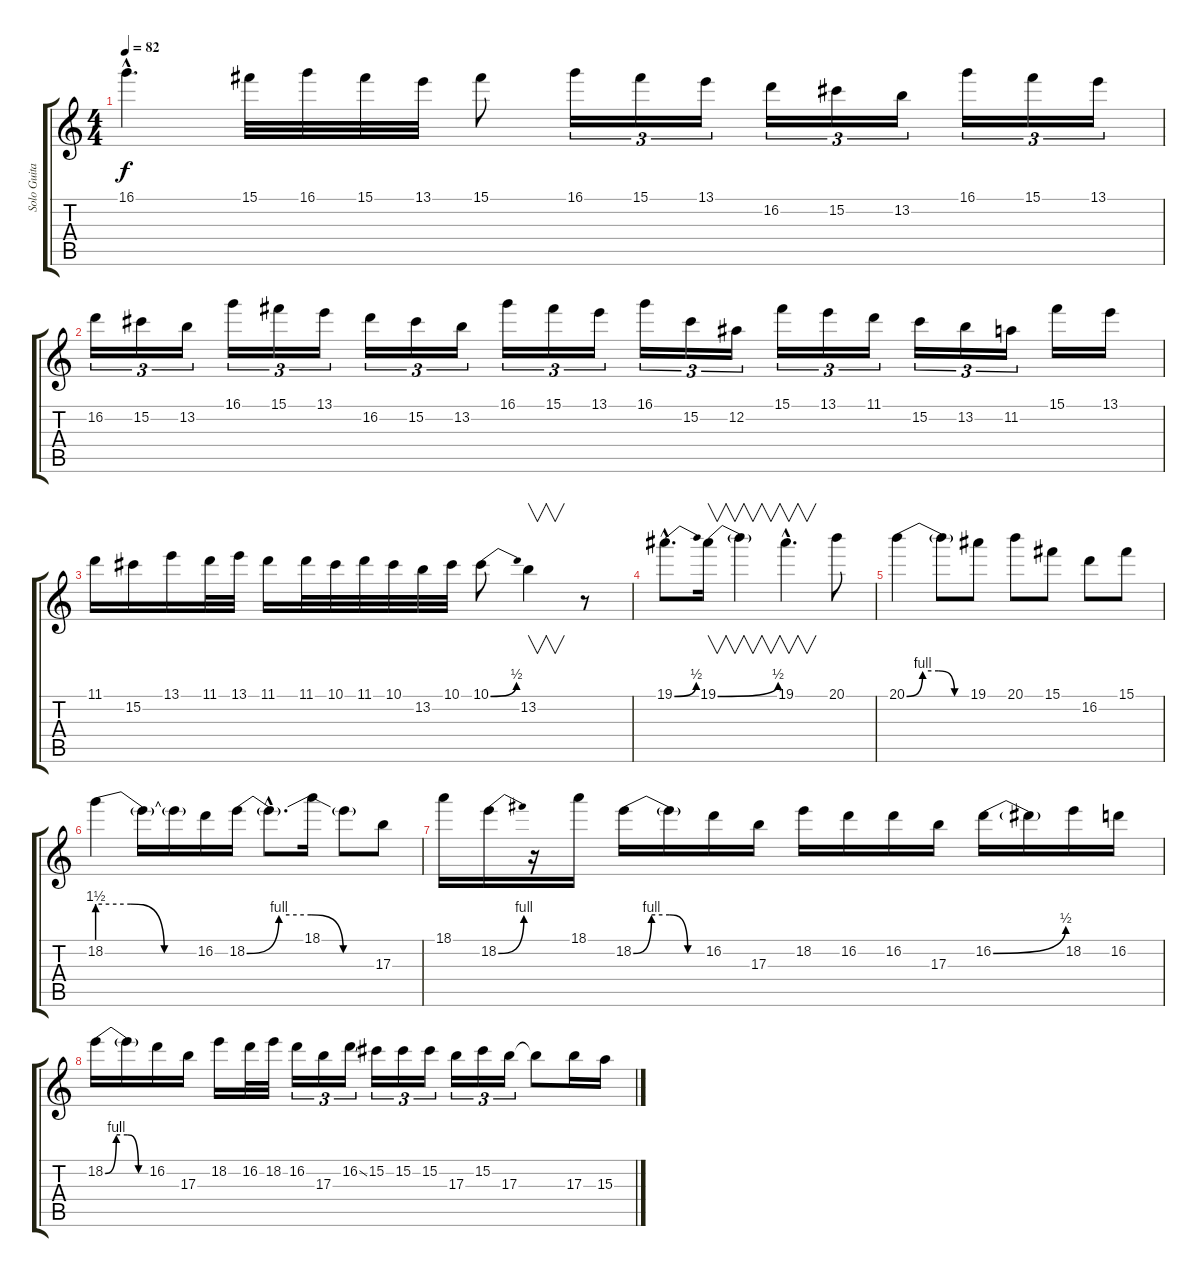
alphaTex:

\track ("Solo Guitar" "Solo Guita") {instrument distortionguitar}
\staff {score tabs}
\tuning (Eb4 Bb3 Gb3 Db3 Ab2 Eb2) {hide}
\ts (4 4)
\tempo 82
\clef g2
\ks c
16.1{hac}.4{d dy f} 15.1.32 16.1.32 15.1.32 13.1.32 15.1.8 16.1.16{tu (3 2)} 15.1.16{tu (3 2)} 13.1.16{tu (3 2)} 16.2.16{tu (3 2)} 15.2.16{tu (3 2)} 13.2.16{tu (3 2)} 16.1.16{tu (3 2)} 15.1.16{tu (3 2)} 13.1.16{tu (3 2)} |
16.2.16{tu (3 2)} 15.2.16{tu (3 2)} 13.2.16{tu (3 2)} 16.1.16{tu (3 2)} 15.1.16{tu (3 2)} 13.1.16{tu (3 2)} 16.2.16{tu (3 2)} 15.2.16{tu (3 2)} 13.2.16{tu (3 2)} 16.1.16{tu (3 2)} 15.1.16{tu (3 2)} 13.1.16{tu (3 2)} 16.1.16{tu (3 2)} 15.2.16{tu (3 2)} 12.2.16{tu (3 2)} 15.1.16{tu (3 2)} 13.1.16{tu (3 2)} 11.1.16{tu (3 2)} 15.2.16{tu (3 2)} 13.2.16{tu (3 2)} 11.2.16{tu (3 2)} 15.1.16 13.1.16 |
11.1.16 15.2.16 13.1.16 11.1.32 13.1.32 11.1.16 11.1.32 10.1.32 11.1.32 10.1.32 13.2.32 10.1.32 10.1{be (bend 0 0 60 2)}.8 13.2.4{v} r.8 |
19.1{be (bend 0 0 60 2) hac}.8{d} 19.1{be (bend 0 0 60 2)}.16{v} 19.1{t}.4{v} 19.1{hac}.4{v d} 20.1.8 |
20.1{be (custom 0 0 15 4 30 4 45 0 60 0)}.4 20.1{t}.8 19.1.8 20.1.8 15.1.8 16.2.8 15.1.8 |
18.2{be (custom 0 6 20 6 40 0 60 0)}.4 18.2{t}.16 18.2{t}.16 16.2.16 18.2{be (custom 0 0 15 4 30 4 45 0 60 0)}.16 18.2{hac t}.8{d} 18.1.16 18.2{t}.8 17.3.8 |
18.1.16 18.2{be (bend 0 0 60 4)}.16 r.16 18.1.16 18.2{be (custom 0 0 15 4 30 4 45 0 60 0)}.16 18.2{t}.16 16.2.16 17.3.16 18.2.16 16.2.16 16.2.16 17.3.16 16.2{be (bend 0 0 60 2)}.16 16.2{t}.16 18.2.16 16.2.16 |
18.2{be (custom 0 0 15 4 30 4 45 0 60 0)}.16 18.2{t}.16 16.2.16 17.3.16 18.2.16 16.2.32 18.2.32 16.2.16{tu (3 2)} 17.3.16{tu (3 2)} 16.2{ss}.16{tu (3 2)} 15.2.16{tu (3 2)} 15.2.16{tu (3 2)} 15.2.16{tu (3 2)} 17.3.16{tu (3 2)} 15.2.16{tu (3 2)} 17.3.16{tu (3 2)} 17.3{t}.8 17.3.16 15.3.16
